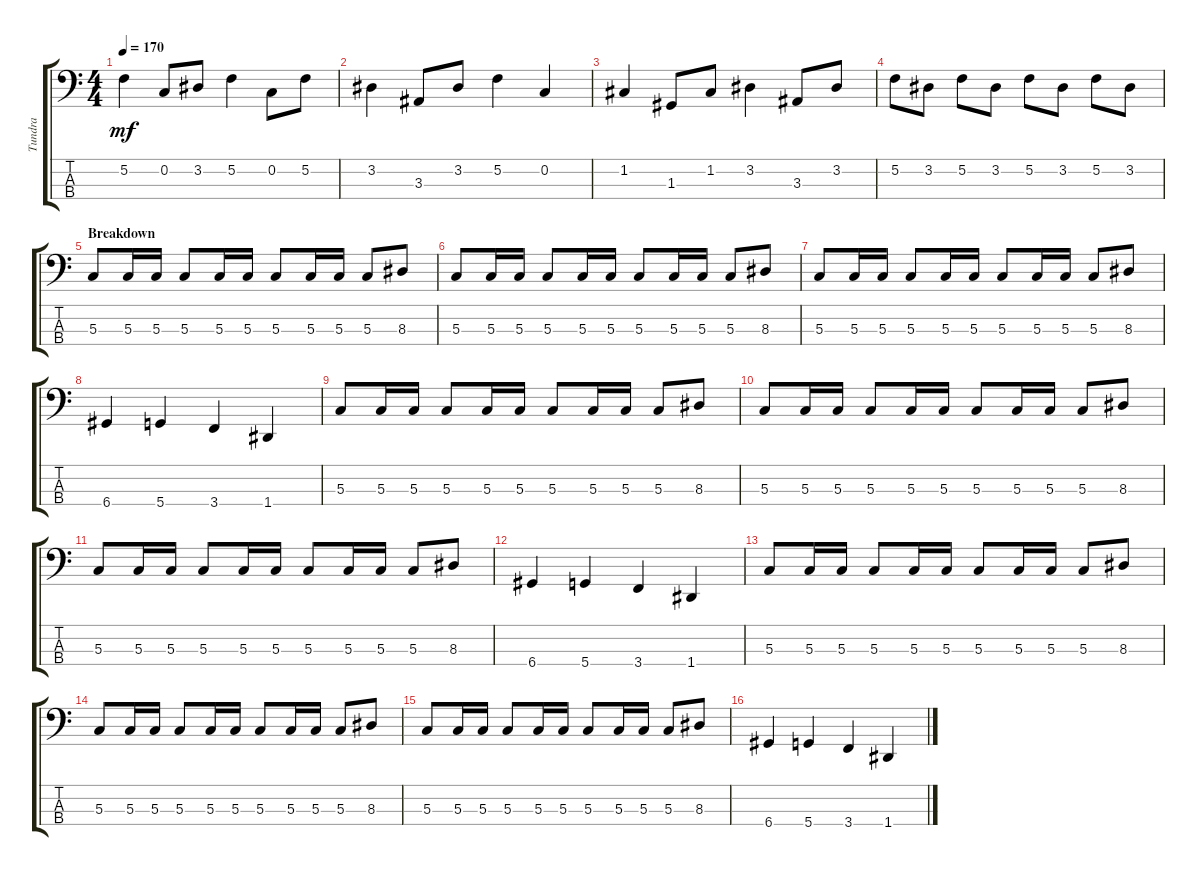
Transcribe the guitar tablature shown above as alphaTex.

\track ("Tundra" "Tundra") {instrument electricbasspick}
\staff {score tabs}
\tuning (F2 C2 G1 D1) {hide}
\ts (4 4)
\tempo 170
\clef f4
\ks c
5.2.4{dy mf} 0.2.8 3.2.8 5.2.4 0.2.8 5.2.8 |
3.2.4 3.3.8 3.2.8 5.2.4 0.2.4 |
1.2.4 1.3.8 1.2.8 3.2.4 3.3.8 3.2.8 |
5.2.8 3.2.8 5.2.8 3.2.8 5.2.8 3.2.8 5.2.8 3.2.8 |
\section ("" "Breakdown")
5.3.8 5.3.16 5.3.16 5.3.8 5.3.16 5.3.16 5.3.8 5.3.16 5.3.16 5.3.8 8.3.8 |
5.3.8 5.3.16 5.3.16 5.3.8 5.3.16 5.3.16 5.3.8 5.3.16 5.3.16 5.3.8 8.3.8 |
5.3.8 5.3.16 5.3.16 5.3.8 5.3.16 5.3.16 5.3.8 5.3.16 5.3.16 5.3.8 8.3.8 |
6.4.4 5.4.4 3.4.4 1.4.4 |
5.3.8 5.3.16 5.3.16 5.3.8 5.3.16 5.3.16 5.3.8 5.3.16 5.3.16 5.3.8 8.3.8 |
5.3.8 5.3.16 5.3.16 5.3.8 5.3.16 5.3.16 5.3.8 5.3.16 5.3.16 5.3.8 8.3.8 |
5.3.8 5.3.16 5.3.16 5.3.8 5.3.16 5.3.16 5.3.8 5.3.16 5.3.16 5.3.8 8.3.8 |
6.4.4 5.4.4 3.4.4 1.4.4 |
5.3.8 5.3.16 5.3.16 5.3.8 5.3.16 5.3.16 5.3.8 5.3.16 5.3.16 5.3.8 8.3.8 |
5.3.8 5.3.16 5.3.16 5.3.8 5.3.16 5.3.16 5.3.8 5.3.16 5.3.16 5.3.8 8.3.8 |
5.3.8 5.3.16 5.3.16 5.3.8 5.3.16 5.3.16 5.3.8 5.3.16 5.3.16 5.3.8 8.3.8 |
6.4.4 5.4.4 3.4.4 1.4.4
